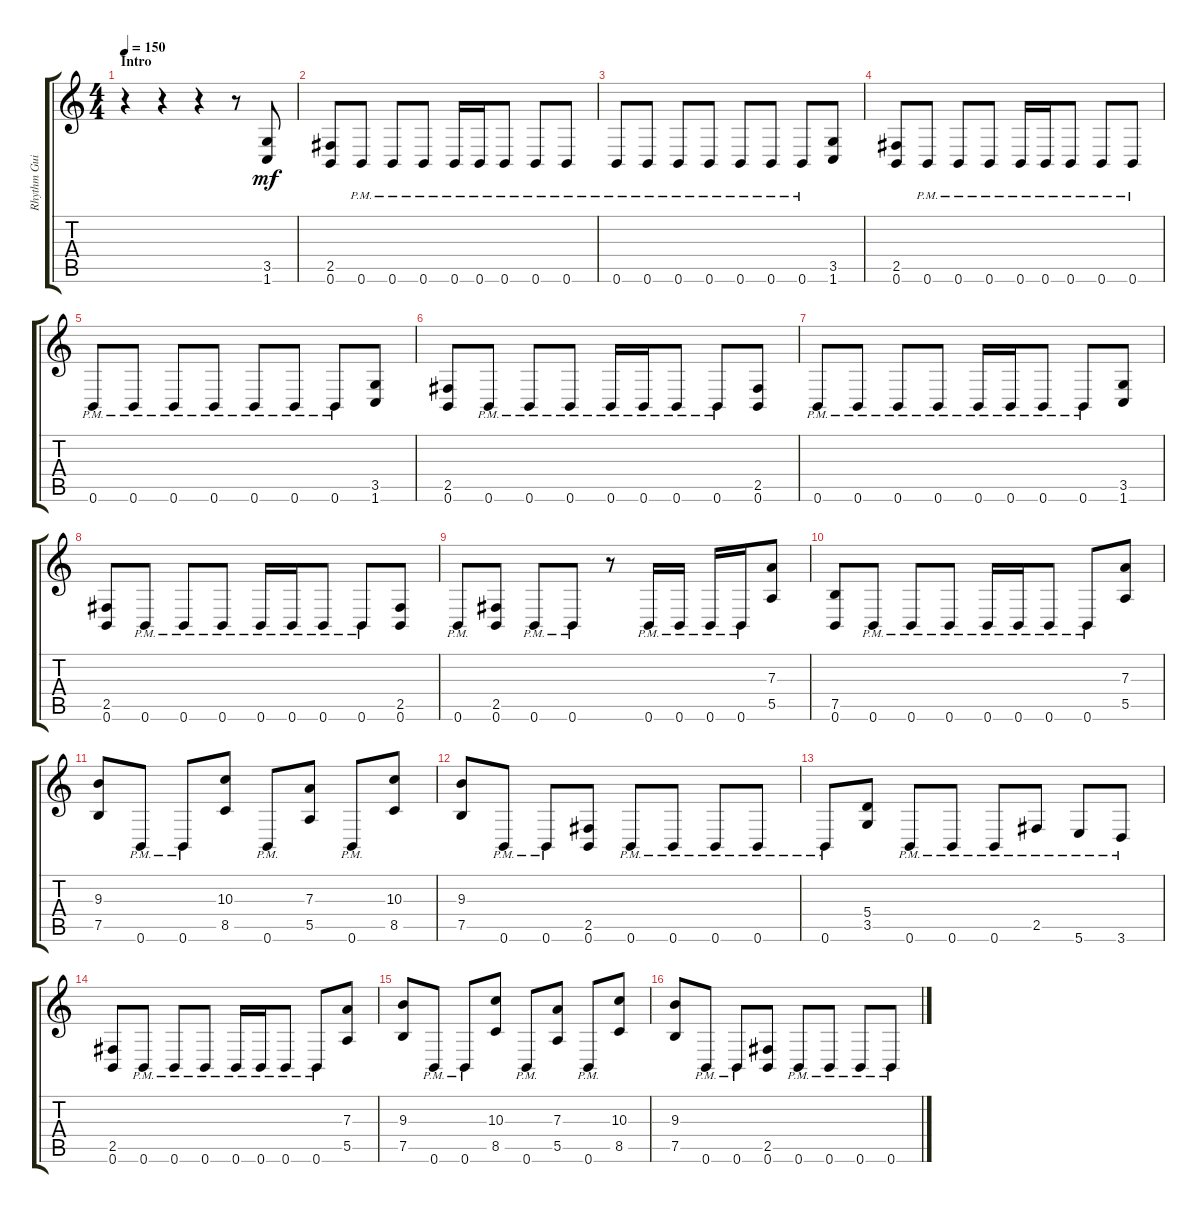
\track ("Rhythm Guitar" "Rhythm Gui") {instrument distortionguitar}
\staff {score tabs}
\tuning (B3 Gb3 D3 A2 E2 B1) {hide}
\ts (4 4)
\section ("" "Intro")
\tempo 150
\clef g2
\ks c
r.4{dy mf instrument distortionguitar} r.4 r.4 r.8 (3.5 1.6).8 |
(2.5 0.6).8 0.6{pm}.8 0.6{pm}.8 0.6{pm}.8 0.6{pm}.16 0.6{pm}.16 0.6{pm}.8 0.6{pm}.8 0.6{pm}.8 |
0.6{pm}.8 0.6{pm}.8 0.6{pm}.8 0.6{pm}.8 0.6{pm}.8 0.6{pm}.8 0.6{pm}.8 (3.5 1.6).8 |
(2.5 0.6).8 0.6{pm}.8 0.6{pm}.8 0.6{pm}.8 0.6{pm}.16 0.6{pm}.16 0.6{pm}.8 0.6{pm}.8 0.6{pm}.8 |
0.6{pm}.8 0.6{pm}.8 0.6{pm}.8 0.6{pm}.8 0.6{pm}.8 0.6{pm}.8 0.6{pm}.8 (3.5 1.6).8 |
(2.5 0.6).8 0.6{pm}.8 0.6{pm}.8 0.6{pm}.8 0.6{pm}.16 0.6{pm}.16 0.6{pm}.8 0.6{pm}.8 (2.5 0.6).8 |
0.6{pm}.8 0.6{pm}.8 0.6{pm}.8 0.6{pm}.8 0.6{pm}.16 0.6{pm}.16 0.6{pm}.8 0.6{pm}.8 (3.5 1.6).8 |
(2.5 0.6).8 0.6{pm}.8 0.6{pm}.8 0.6{pm}.8 0.6{pm}.16 0.6{pm}.16 0.6{pm}.8 0.6{pm}.8 (2.5 0.6).8 |
0.6{pm}.8 (2.5 0.6).8 0.6{pm}.8 0.6{pm}.8 r.8 0.6{pm}.16 0.6{pm}.16 0.6{pm}.16 0.6{pm}.16 (7.3 5.5).8 |
(7.5 0.6).8 0.6{pm}.8 0.6{pm}.8 0.6{pm}.8 0.6{pm}.16 0.6{pm}.16 0.6{pm}.8 0.6{pm}.8 (7.3 5.5).8 |
(9.3 7.5).8 0.6{pm}.8 0.6{pm}.8 (10.3 8.5).8 0.6{pm}.8 (7.3 5.5).8 0.6{pm}.8 (10.3 8.5).8 |
(9.3 7.5).8 0.6{pm}.8 0.6{pm}.8 (2.5 0.6).8 0.6{pm}.8 0.6{pm}.8 0.6{pm}.8 0.6{pm}.8 |
0.6{pm}.8 (5.4 3.5).8 0.6{pm}.8 0.6{pm}.8 0.6{pm}.8 2.5{pm}.8 5.6{pm}.8 3.6{pm}.8 |
(2.5 0.6).8 0.6{pm}.8 0.6{pm}.8 0.6{pm}.8 0.6{pm}.16 0.6{pm}.16 0.6{pm}.8 0.6{pm}.8 (7.3 5.5).8 |
(9.3 7.5).8 0.6{pm}.8 0.6{pm}.8 (10.3 8.5).8 0.6{pm}.8 (7.3 5.5).8 0.6{pm}.8 (10.3 8.5).8 |
(9.3 7.5).8 0.6{pm}.8 0.6{pm}.8 (2.5 0.6).8 0.6{pm}.8 0.6{pm}.8 0.6{pm}.8 0.6{pm}.8
